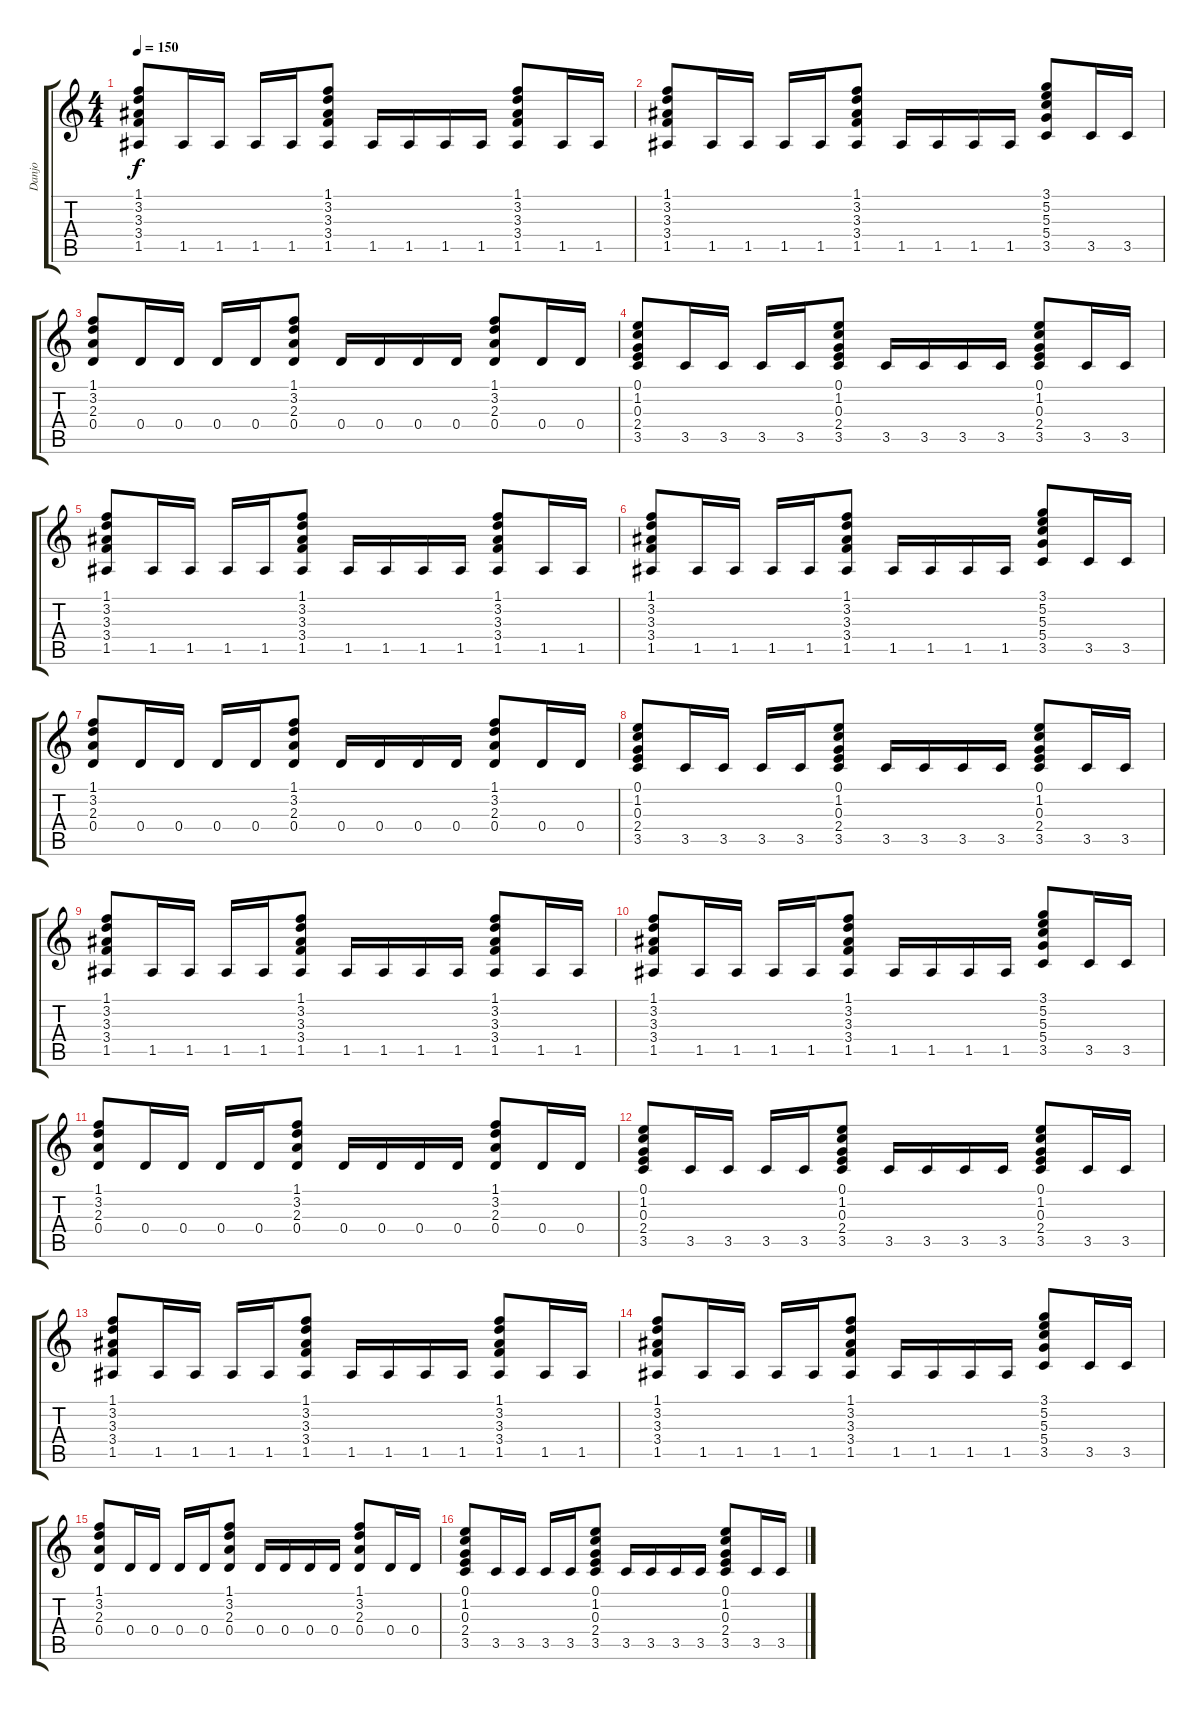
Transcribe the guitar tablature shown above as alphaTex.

\track ("Danjo" "Danjo") {instrument acousticguitarnylon}
\staff {score tabs}
\tuning (E4 B3 G3 D3 A2 E2) {hide}
\ts (4 4)
\tempo 150
\clef g2
\ks c
(1.1 3.2 3.3 3.4 1.5).8{dy f} 1.5.16 1.5.16 1.5.16 1.5.16 (1.1 3.2 3.3 3.4 1.5).8 1.5.16 1.5.16 1.5.16 1.5.16 (1.1 3.2 3.3 3.4 1.5).8 1.5.16 1.5.16 |
(1.1 3.2 3.3 3.4 1.5).8 1.5.16 1.5.16 1.5.16 1.5.16 (1.1 3.2 3.3 3.4 1.5).8 1.5.16 1.5.16 1.5.16 1.5.16 (3.1 5.2 5.3 5.4 3.5).8 3.5.16 3.5.16 |
(1.1 3.2 2.3 0.4).8 0.4.16 0.4.16 0.4.16 0.4.16 (1.1 3.2 2.3 0.4).8 0.4.16 0.4.16 0.4.16 0.4.16 (1.1 3.2 2.3 0.4).8 0.4.16 0.4.16 |
(0.1 1.2 0.3 2.4 3.5).8 3.5.16 3.5.16 3.5.16 3.5.16 (0.1 1.2 0.3 2.4 3.5).8 3.5.16 3.5.16 3.5.16 3.5.16 (0.1 1.2 0.3 2.4 3.5).8 3.5.16 3.5.16 |
(1.1 3.2 3.3 3.4 1.5).8 1.5.16 1.5.16 1.5.16 1.5.16 (1.1 3.2 3.3 3.4 1.5).8 1.5.16 1.5.16 1.5.16 1.5.16 (1.1 3.2 3.3 3.4 1.5).8 1.5.16 1.5.16 |
(1.1 3.2 3.3 3.4 1.5).8 1.5.16 1.5.16 1.5.16 1.5.16 (1.1 3.2 3.3 3.4 1.5).8 1.5.16 1.5.16 1.5.16 1.5.16 (3.1 5.2 5.3 5.4 3.5).8 3.5.16 3.5.16 |
(1.1 3.2 2.3 0.4).8 0.4.16 0.4.16 0.4.16 0.4.16 (1.1 3.2 2.3 0.4).8 0.4.16 0.4.16 0.4.16 0.4.16 (1.1 3.2 2.3 0.4).8 0.4.16 0.4.16 |
(0.1 1.2 0.3 2.4 3.5).8 3.5.16 3.5.16 3.5.16 3.5.16 (0.1 1.2 0.3 2.4 3.5).8 3.5.16 3.5.16 3.5.16 3.5.16 (0.1 1.2 0.3 2.4 3.5).8 3.5.16 3.5.16 |
(1.1 3.2 3.3 3.4 1.5).8 1.5.16 1.5.16 1.5.16 1.5.16 (1.1 3.2 3.3 3.4 1.5).8 1.5.16 1.5.16 1.5.16 1.5.16 (1.1 3.2 3.3 3.4 1.5).8 1.5.16 1.5.16 |
(1.1 3.2 3.3 3.4 1.5).8 1.5.16 1.5.16 1.5.16 1.5.16 (1.1 3.2 3.3 3.4 1.5).8 1.5.16 1.5.16 1.5.16 1.5.16 (3.1 5.2 5.3 5.4 3.5).8 3.5.16 3.5.16 |
(1.1 3.2 2.3 0.4).8 0.4.16 0.4.16 0.4.16 0.4.16 (1.1 3.2 2.3 0.4).8 0.4.16 0.4.16 0.4.16 0.4.16 (1.1 3.2 2.3 0.4).8 0.4.16 0.4.16 |
(0.1 1.2 0.3 2.4 3.5).8 3.5.16 3.5.16 3.5.16 3.5.16 (0.1 1.2 0.3 2.4 3.5).8 3.5.16 3.5.16 3.5.16 3.5.16 (0.1 1.2 0.3 2.4 3.5).8 3.5.16 3.5.16 |
(1.1 3.2 3.3 3.4 1.5).8 1.5.16 1.5.16 1.5.16 1.5.16 (1.1 3.2 3.3 3.4 1.5).8 1.5.16 1.5.16 1.5.16 1.5.16 (1.1 3.2 3.3 3.4 1.5).8 1.5.16 1.5.16 |
(1.1 3.2 3.3 3.4 1.5).8 1.5.16 1.5.16 1.5.16 1.5.16 (1.1 3.2 3.3 3.4 1.5).8 1.5.16 1.5.16 1.5.16 1.5.16 (3.1 5.2 5.3 5.4 3.5).8 3.5.16 3.5.16 |
(1.1 3.2 2.3 0.4).8 0.4.16 0.4.16 0.4.16 0.4.16 (1.1 3.2 2.3 0.4).8 0.4.16 0.4.16 0.4.16 0.4.16 (1.1 3.2 2.3 0.4).8 0.4.16 0.4.16 |
(0.1 1.2 0.3 2.4 3.5).8 3.5.16 3.5.16 3.5.16 3.5.16 (0.1 1.2 0.3 2.4 3.5).8 3.5.16 3.5.16 3.5.16 3.5.16 (0.1 1.2 0.3 2.4 3.5).8 3.5.16 3.5.16
